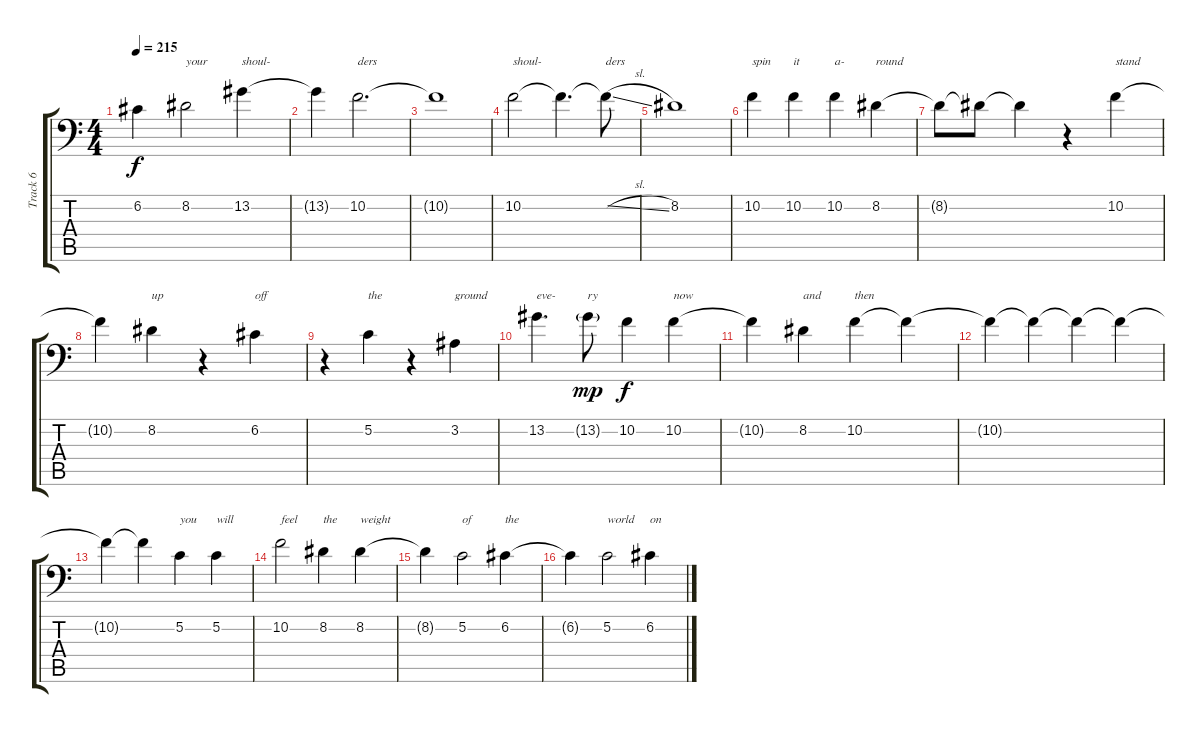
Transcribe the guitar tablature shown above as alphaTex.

\track ("Track 6" "Track 6") {instrument bassoon}
\staff {score tabs}
\tuning (C4 G3 Eb3 Bb2 F2 Bb1) {hide}
\ts (4 4)
\tempo 215
\clef f4
\ks c
6.2{t}.4{dy f} 8.2.2{txt "your"} 13.2.4{txt "shoul-"} |
13.2{t}.4 10.2.2{d txt "ders"} |
10.2{t}.1 |
10.2.2{txt "shoul-"} 10.2{t}.4{d} 10.2{sl t}.8{txt "ders"} |
8.2.1 |
10.2.4{txt "spin"} 10.2.4{txt "it"} 10.2.4{txt "a-"} 8.2.4{txt "round"} |
8.2{t}.8 8.2{t}.8 8.2{t}.4 r.4 10.2.4{txt "stand"} |
10.2{t}.4 8.2.4{txt "up"} r.4 6.2.4{txt "off"} |
r.4 5.2.4{txt "the"} r.4 3.2.4{txt "ground"} |
13.2.4{d txt "eve-"} 13.2{g}.8{txt "ry" dy mp} 10.2.4{dy f} 10.2.4{txt "now"} |
10.2{t}.4 8.2.4{txt "and"} 10.2.4{txt "then"} 10.2{t}.4 |
10.2{t}.4 10.2{t}.4 10.2{t}.4 10.2{t}.4 |
10.2{t}.4 10.2{t}.4 5.2.4{txt "you"} 5.2.4{txt "will"} |
10.2.2{txt "feel"} 8.2.4{txt "the"} 8.2.4{txt "weight"} |
8.2{t}.4 5.2.2{txt "of"} 6.2.4{txt "the"} |
6.2{t}.4 5.2.2{txt "world"} 6.2.4{txt "on"}
